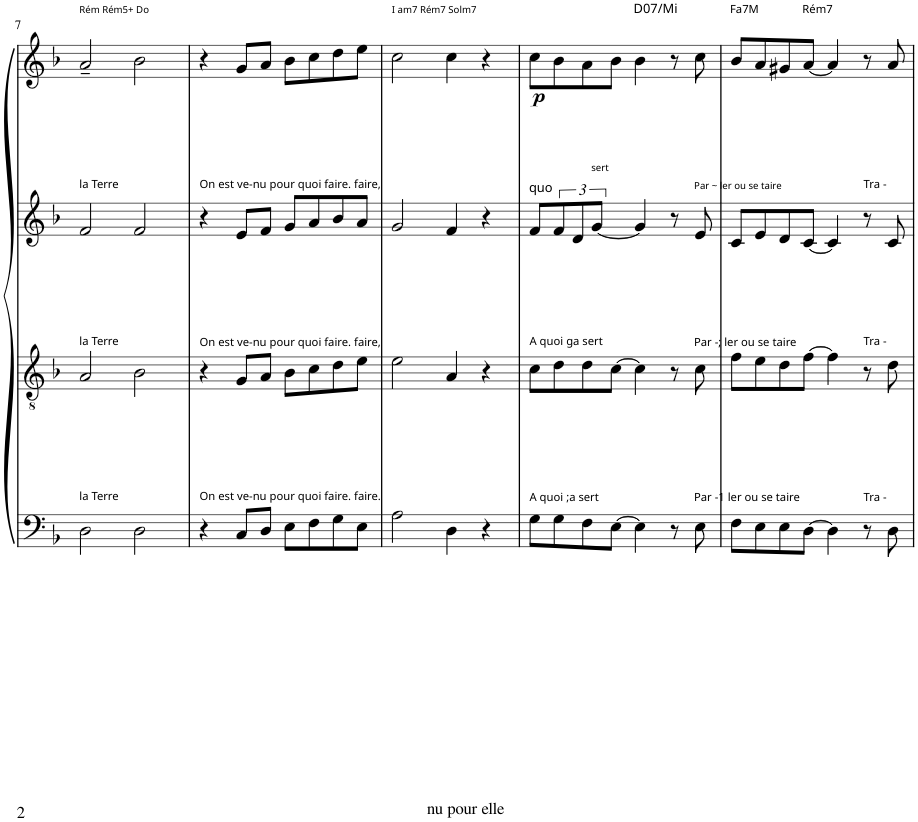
**kern	**kern	**kern	**kern	**dynam
*part1	*part1	*part1	*part1	*part1
*staff4	*staff3	*staff2	*staff1	*staff1/2/3/4
!!LO:PB:g=z
*clefF4	*clefGv2	*clefG2	*clefG2	*
*k[b-]	*k[b-]	*k[b-]	*k[b-]	*
*M2/2	*M2/2	*M2/2	*M2/2	*
=7	=7	=7	=7	=7
!	!	!	!LO:TX:a:t=Rém Rém5+ Do	!
!	!	!	!LO:TX:b:t=la Terre	!
!	!	!LO:TX:b:t=la Terre	!	!
!	!LO:TX:b:t=la Terre	!	!	!
2D\	2A/	2f/	2a~/	.
2D\	2B-\	2f/	2b-\	.
=8	=8	=8	=8	=8
!	!	!	!LO:TX:b:t=On est ve-nu pour quoi faire. faire,	!
!	!	!LO:TX:b:t=On est ve-nu pour quoi faire. faire,	!	!
!	!LO:TX:b:t=On est ve-nu pour quoi faire. faire.	!	!	!
4r	4r	4r	4r	.
8C/L	8G/L	8e/L	8g/L	.
8D/J	8A/J	8f/J	8a/J	.
8E\L	8B-\L	8g/L	8b-\L	.
8F\	8c\	8a/	8cc\	.
8G\	8d\	8b-/	8dd\	.
8E\J	8e\J	8a/J	8ee\J	.
=9	=9	=9	=9	=9
!	!	!	!LO:TX:a:t=I am7 Rém7 Solm7	!
2A\	2e\	2g/	2cc\	.
4D\	4A/	4f/	4cc\	.
4r	4r	4r	4r	.
=10	=10	=10	=10	=10
!	!	!	!LO:TX:b:t=quo	!
!	!	!LO:TX:b:t=A quoi ga sert	!	!
!	!LO:TX:b:t=A quoi ;a sert	!	!	!
!	!	!	!	!LO:DY:b
8G\L	8c\L	8f/L	8cc\L	p
8G\	8d\	12f/	8b-\	.
.	.	12d/	.	.
8F\	8d\	.	8a\	.
!	!	!LO:TX:a:t=sert	!	!
.	.	[12g/J	.	.
[8E\J	[8c\J	8ryy	8b-\J	.
!	!	!	!LO:TX:a:t=D07/Mi	!
4E\]	4c\]	4g/]	4b-\	.
8r	8r	8r	8r	.
!	!	!	!LO:TX:b:t=Par ~ ler ou se taire	!
!	!	!LO:TX:b:t=Par -; ler ou se taire	!	!
!	!LO:TX:b:t=Par -1 ler ou se taire	!	!	!
8E\	8c\	8e/	8cc\	.
=11	=11	=11	=11	=11
!	!	!	!LO:TX:a:t=Fa7M	!
8F\L	8f\L	8c/L	8b-/L	.
8E\	8e\	8e/	8a/	.
8E\	8d\	8d/	8g#X/	.
!	!	!	!LO:TX:a:t=Rém7	!
[8D\J	[8f\J	[8c/J	[8a/J	.
4D\]	4f\]	4c/]	4a/]	.
!	!	!	!LO:TX:b:t=Tra -	!
!	!	!LO:TX:b:t=Tra -	!	!
!	!LO:TX:b:t=Tra -	!	!	!
8r	8r	8r	8r	.
8D\	8d\	8c/	8a/	.
=	=	=	=	=
*-	*-	*-	*-	*-
